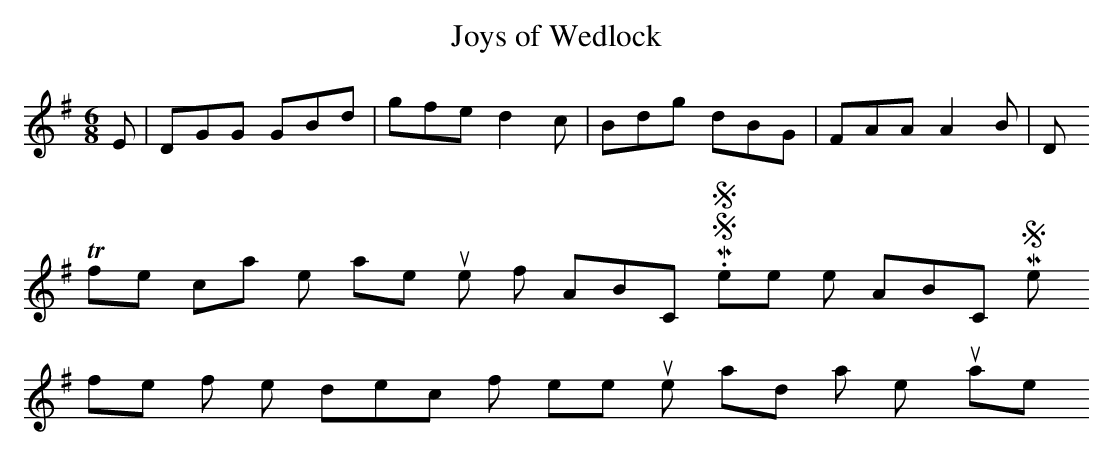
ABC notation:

X:1
T:Joys of Wedlock
M:6/8
K:G
E | DGG GBd | gfe d2 c | Bdg dBG | FAA A2B|\
D
This file contains some sample tunes for ABCMUS. See the ABCMUS help
file for more descriptions of these tunes and what they illustrate.
